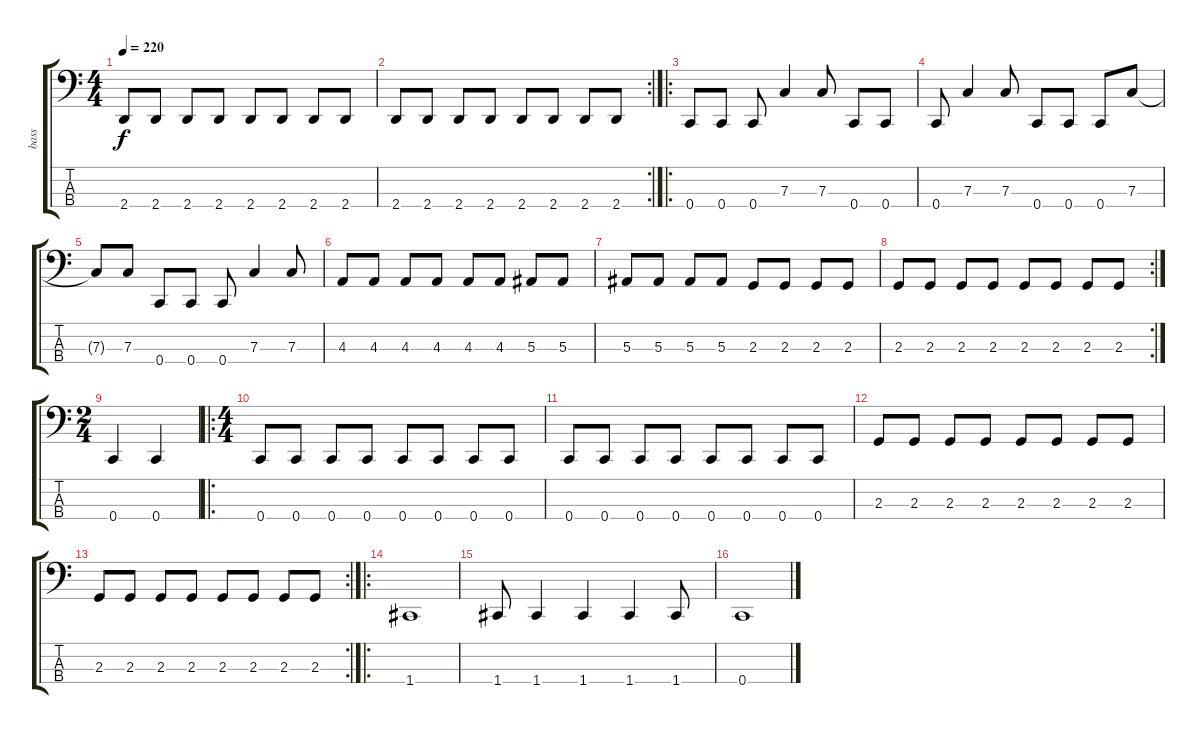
\track ("bass" "bass") {instrument electricbassfinger}
\staff {score tabs}
\tuning (Eb2 Bb1 F1 C1) {hide}
\ts (4 4)
\tempo 220
\clef f4
\ks c
2.4.8{dy f} 2.4.8 2.4.8 2.4.8 2.4.8 2.4.8 2.4.8 2.4.8 |
\rc 2
2.4.8 2.4.8 2.4.8 2.4.8 2.4.8 2.4.8 2.4.8 2.4.8 |
\ro
0.4.8 0.4.8 0.4.8 7.3.4 7.3.8 0.4.8 0.4.8 |
0.4.8 7.3.4 7.3.8 0.4.8 0.4.8 0.4.8 7.3.8 |
7.3{t}.8 7.3.8 0.4.8 0.4.8 0.4.8 7.3.4 7.3.8 |
4.3.8 4.3.8 4.3.8 4.3.8 4.3.8 4.3.8 5.3.8 5.3.8 |
5.3.8 5.3.8 5.3.8 5.3.8 2.3.8 2.3.8 2.3.8 2.3.8 |
\rc 2
2.3.8 2.3.8 2.3.8 2.3.8 2.3.8 2.3.8 2.3.8 2.3.8 |
\ts (2 4)
0.4.4 0.4.4 |
\ro
\ts (4 4)
0.4.8 0.4.8 0.4.8 0.4.8 0.4.8 0.4.8 0.4.8 0.4.8 |
0.4.8 0.4.8 0.4.8 0.4.8 0.4.8 0.4.8 0.4.8 0.4.8 |
2.3.8 2.3.8 2.3.8 2.3.8 2.3.8 2.3.8 2.3.8 2.3.8 |
\rc 2
2.3.8 2.3.8 2.3.8 2.3.8 2.3.8 2.3.8 2.3.8 2.3.8 |
\ro
1.4.1 |
1.4.8 1.4.4 1.4.4 1.4.4 1.4.8 |
0.4.1
